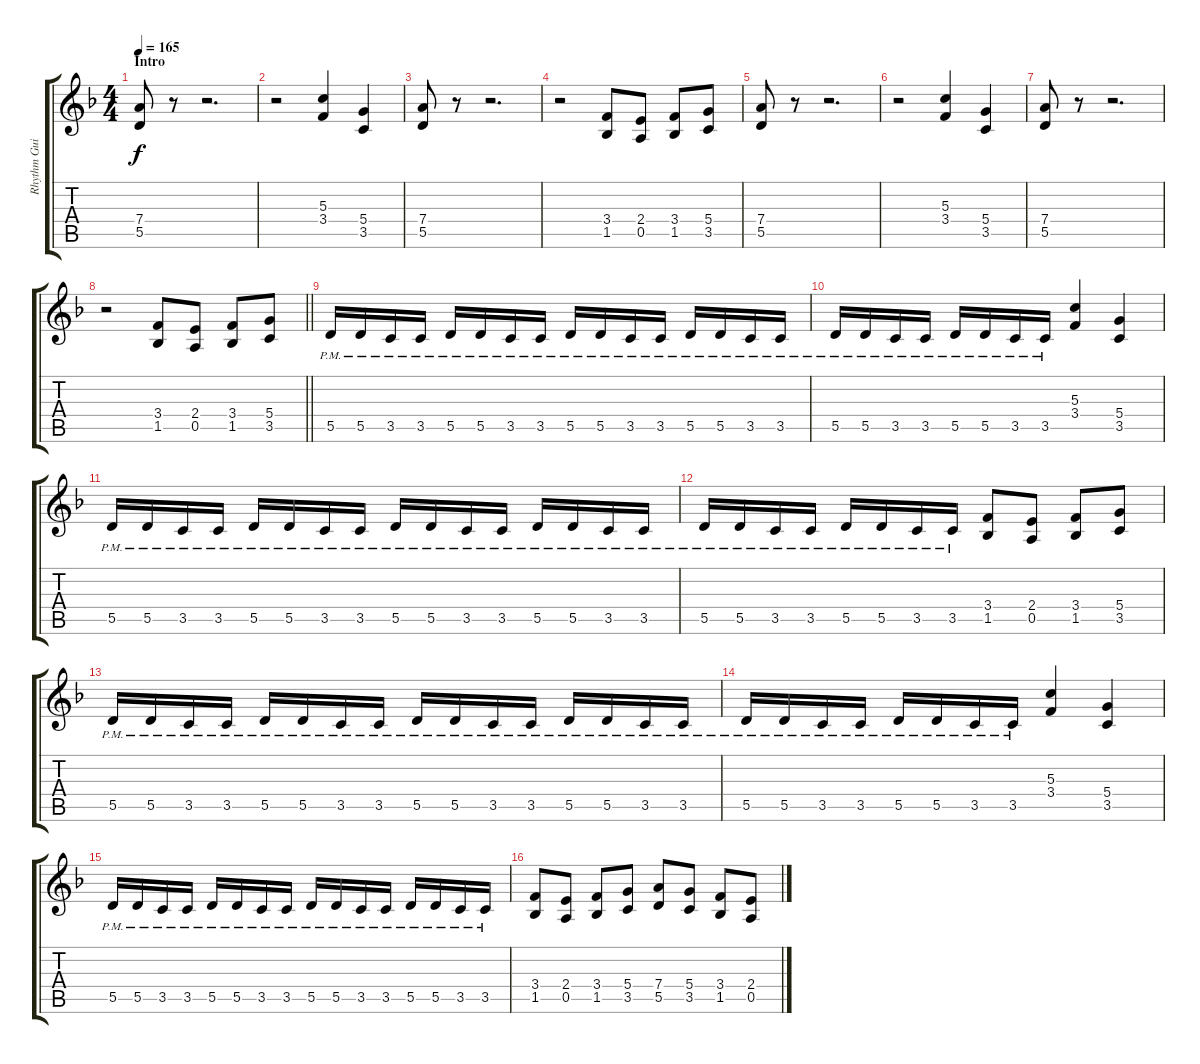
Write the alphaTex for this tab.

\track ("Rhythm Guitar 2: Florian Ramsauer" "Rhythm Gui") {instrument distortionguitar}
\staff {score tabs}
\tuning (E4 B3 G3 D3 A2 E2) {hide}
\ts (4 4)
\section ("" "Intro")
\tempo 165
\clef g2
\ks dminor
(7.4 5.5).8{dy f instrument distortionguitar} r.8 r.2{d} |
r.2 (5.3 3.4).4 (5.4 3.5).4 |
(7.4 5.5).8 r.8 r.2{d} |
r.2 (3.4 1.5).8 (2.4 0.5).8 (3.4 1.5).8 (5.4 3.5).8 |
(7.4 5.5).8 r.8 r.2{d} |
r.2 (5.3 3.4).4 (5.4 3.5).4 |
(7.4 5.5).8 r.8 r.2{d} |
\barLineRight lightlight
r.2 (3.4 1.5).8 (2.4 0.5).8 (3.4 1.5).8 (5.4 3.5).8 |
5.5{pm}.16 5.5{pm}.16 3.5{pm}.16 3.5{pm}.16 5.5{pm}.16 5.5{pm}.16 3.5{pm}.16 3.5{pm}.16 5.5{pm}.16 5.5{pm}.16 3.5{pm}.16 3.5{pm}.16 5.5{pm}.16 5.5{pm}.16 3.5{pm}.16 3.5{pm}.16 |
5.5{pm}.16 5.5{pm}.16 3.5{pm}.16 3.5{pm}.16 5.5{pm}.16 5.5{pm}.16 3.5{pm}.16 3.5{pm}.16 (5.3 3.4).4 (5.4 3.5).4 |
5.5{pm}.16 5.5{pm}.16 3.5{pm}.16 3.5{pm}.16 5.5{pm}.16 5.5{pm}.16 3.5{pm}.16 3.5{pm}.16 5.5{pm}.16 5.5{pm}.16 3.5{pm}.16 3.5{pm}.16 5.5{pm}.16 5.5{pm}.16 3.5{pm}.16 3.5{pm}.16 |
5.5{pm}.16 5.5{pm}.16 3.5{pm}.16 3.5{pm}.16 5.5{pm}.16 5.5{pm}.16 3.5{pm}.16 3.5{pm}.16 (3.4 1.5).8 (2.4 0.5).8 (3.4 1.5).8 (5.4 3.5).8 |
5.5{pm}.16 5.5{pm}.16 3.5{pm}.16 3.5{pm}.16 5.5{pm}.16 5.5{pm}.16 3.5{pm}.16 3.5{pm}.16 5.5{pm}.16 5.5{pm}.16 3.5{pm}.16 3.5{pm}.16 5.5{pm}.16 5.5{pm}.16 3.5{pm}.16 3.5{pm}.16 |
5.5{pm}.16 5.5{pm}.16 3.5{pm}.16 3.5{pm}.16 5.5{pm}.16 5.5{pm}.16 3.5{pm}.16 3.5{pm}.16 (5.3 3.4).4 (5.4 3.5).4 |
5.5{pm}.16 5.5{pm}.16 3.5{pm}.16 3.5{pm}.16 5.5{pm}.16 5.5{pm}.16 3.5{pm}.16 3.5{pm}.16 5.5{pm}.16 5.5{pm}.16 3.5{pm}.16 3.5{pm}.16 5.5{pm}.16 5.5{pm}.16 3.5{pm}.16 3.5{pm}.16 |
(3.4 1.5).8 (2.4 0.5).8 (3.4 1.5).8 (5.4 3.5).8 (7.4 5.5).8 (5.4 3.5).8 (3.4 1.5).8 (2.4 0.5).8
